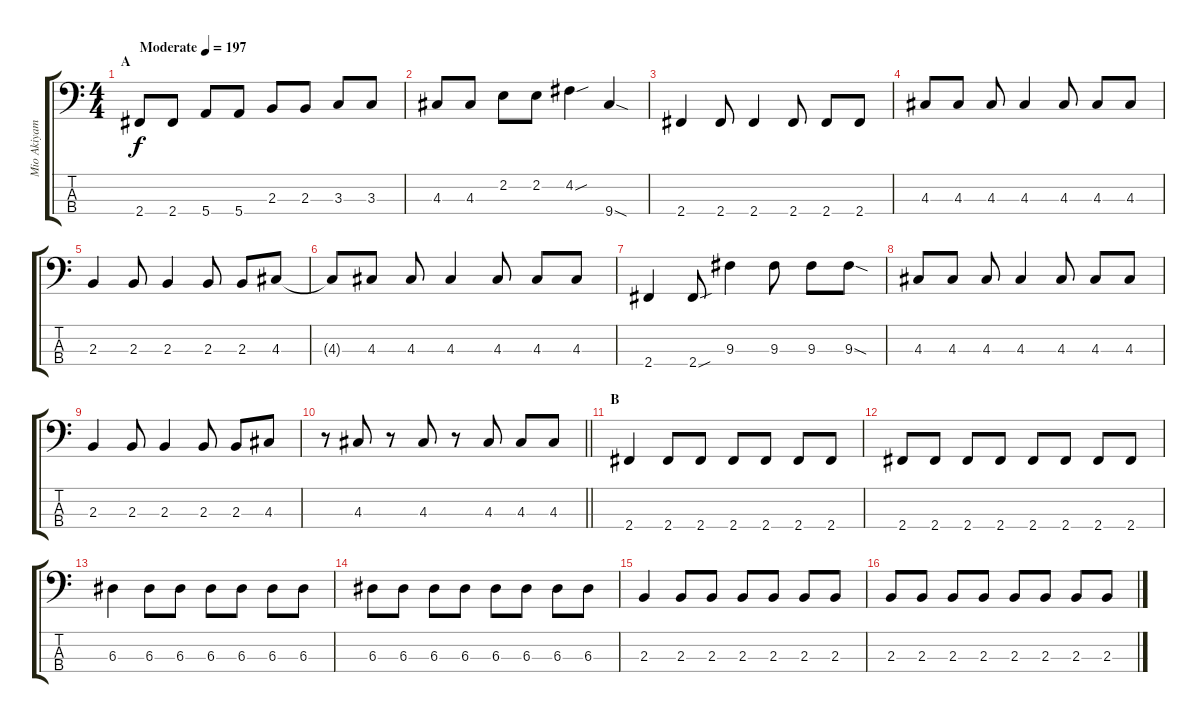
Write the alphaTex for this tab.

\track ("Mio Akiyama" "Mio Akiyam") {instrument electricbasspick}
\staff {score tabs}
\tuning (G2 D2 A1 E1) {hide}
\ts (4 4)
\section ("" "A")
\tempo (197 "Moderate")
\clef f4
\ks c
2.4.8{dy f instrument electricbasspick} 2.4.8 5.4.8 5.4.8 2.3.8 2.3.8 3.3.8 3.3.8 |
4.3.8 4.3.8 2.2.8 2.2.8 4.2{sou}.4 9.4{sod}.4 |
2.4.4 2.4.8 2.4.4 2.4.8 2.4.8 2.4.8 |
4.3.8 4.3.8 4.3.8 4.3.4 4.3.8 4.3.8 4.3.8 |
2.3.4 2.3.8 2.3.4 2.3.8 2.3.8 4.3.8 |
4.3{t}.8 4.3.8 4.3.8 4.3.4 4.3.8 4.3.8 4.3.8 |
2.4.4 2.4{sou}.8 9.3.4 9.3.8 9.3.8 9.3{sod}.8 |
4.3.8 4.3.8 4.3.8 4.3.4 4.3.8 4.3.8 4.3.8 |
2.3.4 2.3.8 2.3.4 2.3.8 2.3.8 4.3.8 |
\barLineRight lightlight
r.8 4.3.8 r.8 4.3.8 r.8 4.3.8 4.3.8 4.3.8 |
\section ("" "B")
2.4.4 2.4.8 2.4.8 2.4.8 2.4.8 2.4.8 2.4.8 |
2.4.8 2.4.8 2.4.8 2.4.8 2.4.8 2.4.8 2.4.8 2.4.8 |
6.3.4 6.3.8 6.3.8 6.3.8 6.3.8 6.3.8 6.3.8 |
6.3.8 6.3.8 6.3.8 6.3.8 6.3.8 6.3.8 6.3.8 6.3.8 |
2.3.4 2.3.8 2.3.8 2.3.8 2.3.8 2.3.8 2.3.8 |
2.3.8 2.3.8 2.3.8 2.3.8 2.3.8 2.3.8 2.3.8 2.3.8
